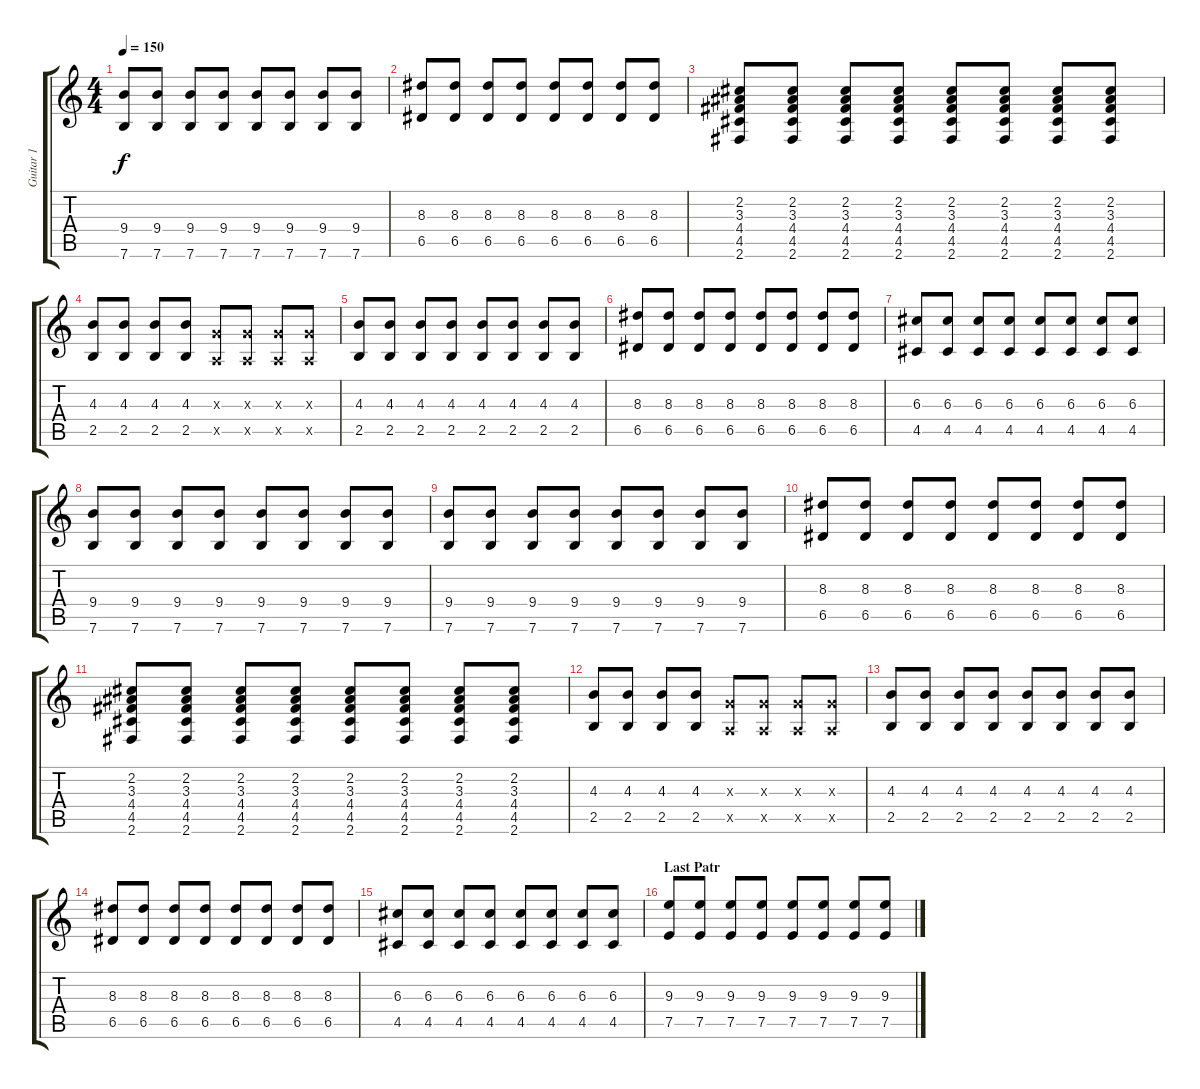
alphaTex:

\track ("Guitar 1" "Guitar 1") {instrument acousticguitarsteel}
\staff {score tabs}
\tuning (E4 B3 G3 D3 A2 E2) {hide}
\ts (4 4)
\tempo 150
\clef g2
\ks c
(9.4 7.6).8{dy f} (9.4 7.6).8 (9.4 7.6).8 (9.4 7.6).8 (9.4 7.6).8 (9.4 7.6).8 (9.4 7.6).8 (9.4 7.6).8 |
(8.3 6.5).8 (8.3 6.5).8 (8.3 6.5).8 (8.3 6.5).8 (8.3 6.5).8 (8.3 6.5).8 (8.3 6.5).8 (8.3 6.5).8 |
(2.2 3.3 4.4 4.5 2.6).8 (2.2 3.3 4.4 4.5 2.6).8 (2.2 3.3 4.4 4.5 2.6).8 (2.2 3.3 4.4 4.5 2.6).8 (2.2 3.3 4.4 4.5 2.6).8 (2.2 3.3 4.4 4.5 2.6).8 (2.2 3.3 4.4 4.5 2.6).8 (2.2 3.3 4.4 4.5 2.6).8 |
(4.3 2.5).8 (4.3 2.5).8 (4.3 2.5).8 (4.3 2.5).8 (0.3{x} 0.5{x}).8 (0.3{x} 0.5{x}).8 (0.3{x} 0.5{x}).8 (0.3{x} 0.5{x}).8 |
(4.3 2.5).8 (4.3 2.5).8 (4.3 2.5).8 (4.3 2.5).8 (4.3 2.5).8 (4.3 2.5).8 (4.3 2.5).8 (4.3 2.5).8 |
(8.3 6.5).8 (8.3 6.5).8 (8.3 6.5).8 (8.3 6.5).8 (8.3 6.5).8 (8.3 6.5).8 (8.3 6.5).8 (8.3 6.5).8 |
(6.3 4.5).8 (6.3 4.5).8 (6.3 4.5).8 (6.3 4.5).8 (6.3 4.5).8 (6.3 4.5).8 (6.3 4.5).8 (6.3 4.5).8 |
(9.4 7.6).8 (9.4 7.6).8 (9.4 7.6).8 (9.4 7.6).8 (9.4 7.6).8 (9.4 7.6).8 (9.4 7.6).8 (9.4 7.6).8 |
(9.4 7.6).8 (9.4 7.6).8 (9.4 7.6).8 (9.4 7.6).8 (9.4 7.6).8 (9.4 7.6).8 (9.4 7.6).8 (9.4 7.6).8 |
(8.3 6.5).8 (8.3 6.5).8 (8.3 6.5).8 (8.3 6.5).8 (8.3 6.5).8 (8.3 6.5).8 (8.3 6.5).8 (8.3 6.5).8 |
(2.2 3.3 4.4 4.5 2.6).8 (2.2 3.3 4.4 4.5 2.6).8 (2.2 3.3 4.4 4.5 2.6).8 (2.2 3.3 4.4 4.5 2.6).8 (2.2 3.3 4.4 4.5 2.6).8 (2.2 3.3 4.4 4.5 2.6).8 (2.2 3.3 4.4 4.5 2.6).8 (2.2 3.3 4.4 4.5 2.6).8 |
(4.3 2.5).8 (4.3 2.5).8 (4.3 2.5).8 (4.3 2.5).8 (0.3{x} 0.5{x}).8 (0.3{x} 0.5{x}).8 (0.3{x} 0.5{x}).8 (0.3{x} 0.5{x}).8 |
(4.3 2.5).8 (4.3 2.5).8 (4.3 2.5).8 (4.3 2.5).8 (4.3 2.5).8 (4.3 2.5).8 (4.3 2.5).8 (4.3 2.5).8 |
(8.3 6.5).8 (8.3 6.5).8 (8.3 6.5).8 (8.3 6.5).8 (8.3 6.5).8 (8.3 6.5).8 (8.3 6.5).8 (8.3 6.5).8 |
(6.3 4.5).8 (6.3 4.5).8 (6.3 4.5).8 (6.3 4.5).8 (6.3 4.5).8 (6.3 4.5).8 (6.3 4.5).8 (6.3 4.5).8 |
\section ("" "Last Patr")
(9.3 7.5).8 (9.3 7.5).8 (9.3 7.5).8 (9.3 7.5).8 (9.3 7.5).8 (9.3 7.5).8 (9.3 7.5).8 (9.3 7.5).8
